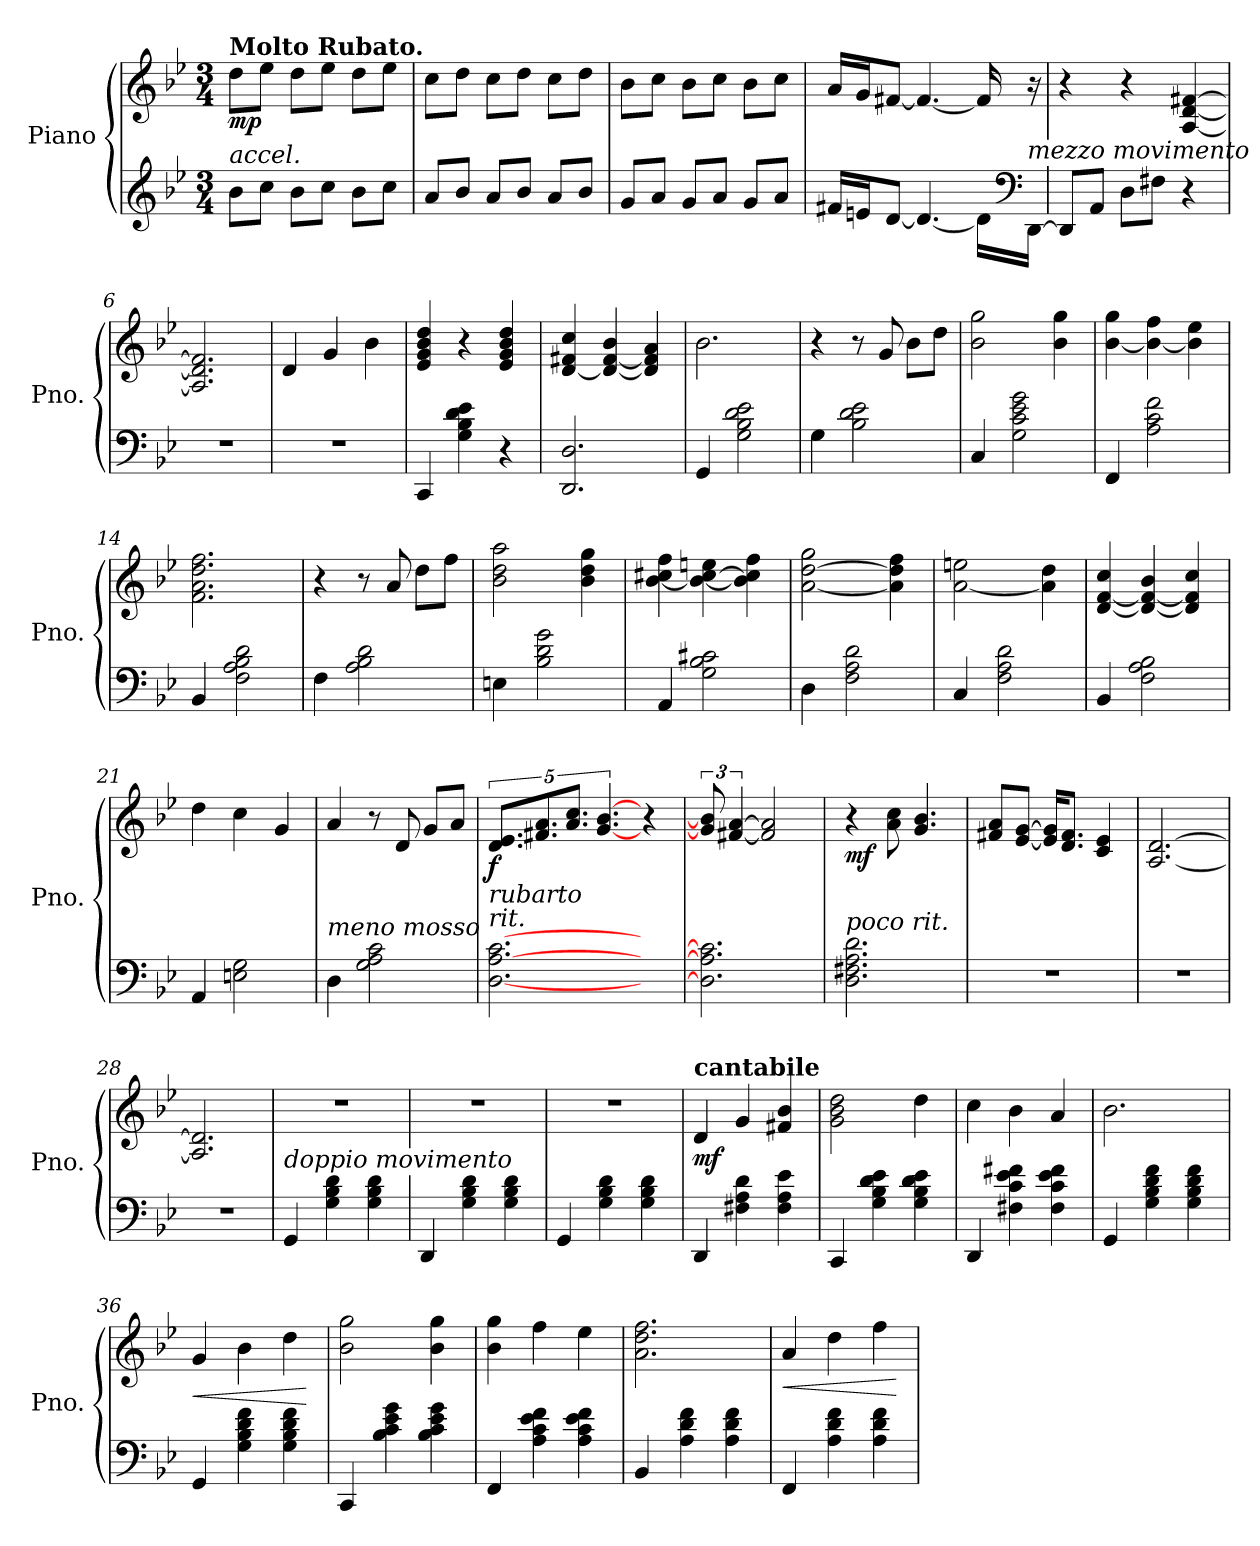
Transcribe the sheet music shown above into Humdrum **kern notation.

**kern	**kern	**dynam
*part1	*part1	*part1
*staff2	*staff1	*staff1/2
*I"Piano	*	*
*I'Pno.	*	*
*clefG2	*clefG2	*
*k[b-e-]	*k[b-e-]	*
*M3/4	*M3/4	*
*MM100	*MM100	*
=1	=1	=1
!	!LO:TX:a:B:t=Molto Rubato.	!
!LO:TX:a:i:t=accel.	!	!
!	!	!LO:DY:b
8b-\L	8dd\L	mp
8cc\J	8ee-\J	.
8b-\L	8dd\L	.
8cc\J	8ee-\J	.
8b-\L	8dd\L	.
8cc\J	8ee-\J	.
=2	=2	=2
8a/L	8cc\L	.
8b-/J	8dd\J	.
8a/L	8cc\L	.
8b-/J	8dd\J	.
8a/L	8cc\L	.
8b-/J	8dd\J	.
=3	=3	=3
8g/L	8b-\L	.
8a/J	8cc\J	.
8g/L	8b-\L	.
8a/J	8cc\J	.
8g/L	8b-\L	.
8a/J	8cc\J	.
=4	=4	=4
16f#X/LL	16a/LL	.
16en/J	16g/J	.
[8d/J	[8f#X/J	.
4.d/_	4.f#/_	.
16d\LL]	16f#/]	.
*clefF4	*	*
*	*MM85	*
!LO:TX:a:i:t=mezzo movimento	!	!
[16DD\JJ	16r	.
=5	=5	=5
8DD/L]	4r	.
8AA/J	.	.
8D\L	4r	.
8F#X\J	.	.
4r	[4A/ [4d/ [4f#X/	.
=6	=6	=6
2.r	2.A/] 2.d/] 2.f#/]	.
=7	=7	=7
*	*MM100	*
2.r	4d/	.
.	4g/	.
.	4b-\	.
=8	=8	=8
4CC/	4e-/ 4g/ 4b-/ 4dd/	.
4G\ 4B-\ 4d\ 4e-\	4r	.
4r	4e-/ 4g/ 4b-/ 4dd/	.
=9	=9	=9
2.DD/ 2.D/	[4d/ 4f#X/ 4cc/	.
.	4d/_ [4f#/ 4b-/	.
.	4d/] 4f#/] 4a/	.
=10	=10	=10
4GG/	2.b-\	.
2G\ 2B-\ 2d\ 2e-\	.	.
=11	=11	=11
4G\	4r	.
2B-\ 2d\ 2e-\	8r	.
.	8g/	.
.	8b-\L	.
.	8dd\J	.
=12	=12	=12
4C/	2b-\ 2gg\	.
2G\ 2c\ 2e-\ 2g\	.	.
.	4b-\ 4gg\	.
=13	=13	=13
4FF/	[4b-\ 4gg\	.
2A\ 2c\ 2f\	4b-\_ 4ff\	.
.	4b-\] 4ee-\	.
=14	=14	=14
4BB-/	2.f\ 2.a\ 2.dd\ 2.ff\	.
2F\ 2A\ 2B-\ 2d\	.	.
=15	=15	=15
4F\	4r	.
2A\ 2B-\ 2d\	8r	.
.	8a/	.
.	8dd\L	.
.	8ff\J	.
=16	=16	=16
4En\	2b-\ 2dd\ 2aa\	.
2B-\ 2d\ 2g\	.	.
.	4b-\ 4dd\ 4gg\	.
=17	=17	=17
4AA/	[4b-\ 4cc#X\ 4ff\	.
2G\ 2B-\ 2c#X\	4b-\_ [4cc#\ 4een\	.
.	4b-\] 4cc#\] 4ff\	.
=18	=18	=18
4D\	[2a\ [2dd\ 2gg\	.
2F\ 2A\ 2d\	.	.
.	4a\] 4dd\] 4ff\	.
=19	=19	=19
4C/	[2a\ 2een\	.
2F\ 2A\ 2d\	.	.
.	4a\] 4dd\	.
=20	=20	=20
4BB-/	[4d/ [4f/ 4cc/	.
2F\ 2A\ 2B-\	4d/_ 4f/_ 4b-/	.
.	4d/] 4f/] 4cc/	.
=21	=21	=21
4AA/	4dd\	.
2En\ 2G\	4cc\	.
.	4g/	.
=22	=22	=22
!LO:TX:a:i:t=meno mosso	!	!
4D\	4a/	.
2G\ 2A\ 2c\	8r	.
.	8d/	.
.	8g/L	.
.	8a/J	.
=23	=23	=23
!LO:TX:a:i:t=rit.	!	!
!LO:TX:a:i:t=rubarto	!	!
!	!	!LO:DY:b
[2.D\ [2.A\ [2.c\	10.d/ 10.e-/L	f
.	10.f#X/ 10.a/	.
.	10.a/ 10.cc/J	.
.	[5.g/ [5.b-/	.
4ryy	4r	.
=24	=24	=24
2.D\] 2.A\] 2.c\]	12g/] 12b-/]	.
.	[6f#X/ [6a/	.
.	2f#/] 2a/]	.
=25	=25	=25
!LO:TX:a:i:t=poco rit.	!	!
!	!	!LO:DY:b
2.D\ 2.F#X\ 2.A\ 2.d\	4r	mf
.	8a\ 8cc\	.
.	4.g/ 4.b-/	.
=26	=26	=26
2.r	8f#X/ 8a/L	.
.	[8e-/ [8g/J	.
.	16e-/] 16g/]KL	.
.	8.d/ 8.f#/J	.
.	4c/ 4e-/	.
=27	=27	=27
2.r	[2.A/ [2.d/	.
=28	=28	=28
2.r	2.A/] 2.d/]	.
=29	=29	=29
*	*MM160	*
!LO:TX:a:i:t=doppio movimento	!	!
4GG/	2.r	.
4G\ 4B-\ 4d\	.	.
4G\ 4B-\ 4d\	.	.
=30	=30	=30
4DD/	2.r	.
4G\ 4B-\ 4d\	.	.
4G\ 4B-\ 4d\	.	.
=31	=31	=31
4GG/	2.r	.
4G\ 4B-\ 4d\	.	.
4G\ 4B-\ 4d\	.	.
=32	=32	=32
!	!LO:TX:a:B:t=cantabile	!
!	!	!LO:DY:b
4DD/	4d/	mf
4F#X\ 4A\ 4d\	4g/	.
4F#\ 4A\ 4e-\	4f#X/ 4b-/	.
=33	=33	=33
4CC/	2g\ 2b-\ 2dd\	.
4G\ 4B-\ 4d\ 4e-\	.	.
4G\ 4B-\ 4d\ 4e-\	4dd\	.
=34	=34	=34
4DD/	4cc\	.
4F#X\ 4c\ 4e-\ 4f#X\	4b-\	.
4F#\ 4c\ 4e-\ 4f#\	4a/	.
=35	=35	=35
4GG/	2.b-\	.
4G\ 4B-\ 4d\ 4f\	.	.
4G\ 4B-\ 4d\ 4f\	.	.
=36	=36	=36
!	!	!LO:HP:b
4GG/	4g/	<
4G\ 4B-\ 4d\ 4f\	4b-\	.
4G\ 4B-\ 4d\ 4f\	4dd\	.
.	.	[
=37	=37	=37
4CC/	2b-\ 2gg\	.
4B-\ 4c\ 4e-\ 4g\	.	.
4B-\ 4c\ 4e-\ 4g\	4b-\ 4gg\	.
=38	=38	=38
4FF/	4b-\ 4gg\	.
4A\ 4c\ 4e-\ 4f\	4ff\	.
4A\ 4c\ 4e-\ 4f\	4ee-\	.
=39	=39	=39
4BB-/	2.a\ 2.dd\ 2.ff\	.
4A\ 4d\ 4f\	.	.
4A\ 4d\ 4f\	.	.
=40	=40	=40
!	!	!LO:HP:b
4FF/	4a/	<
4A\ 4d\ 4f\	4dd\	.
4A\ 4d\ 4f\	4ff\	.
.	.	[
=	=	=
*-	*-	*-
